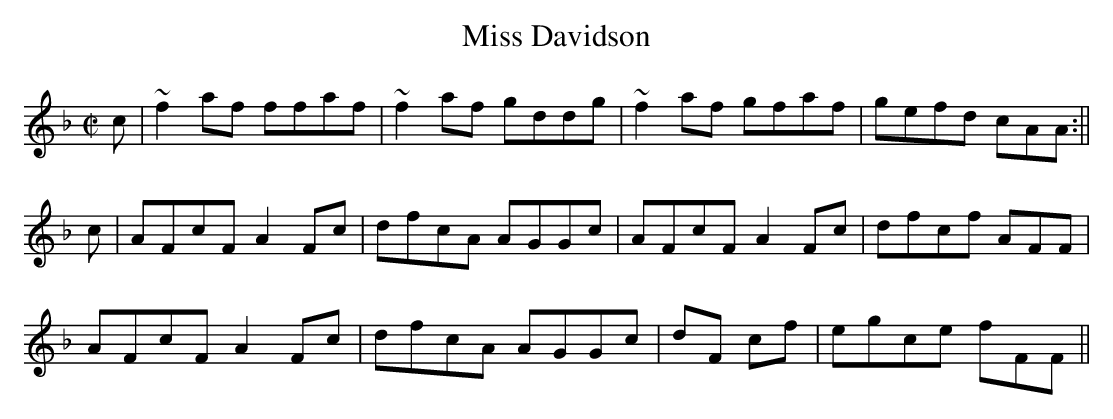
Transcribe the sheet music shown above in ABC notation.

X:1
T:Miss Davidson
M:C|
L:1/8
K:F
c|~f2 af ffaf|~f2 af gddg|~f2 af gfaf|gefd cAA:||
c|AFcF A2 Fc|dfcA AGGc|AFcF A2 Fc|dfcf AFF|
AFcF A2 Fc|dfcA AGGc| dF cf|egce fFF||
